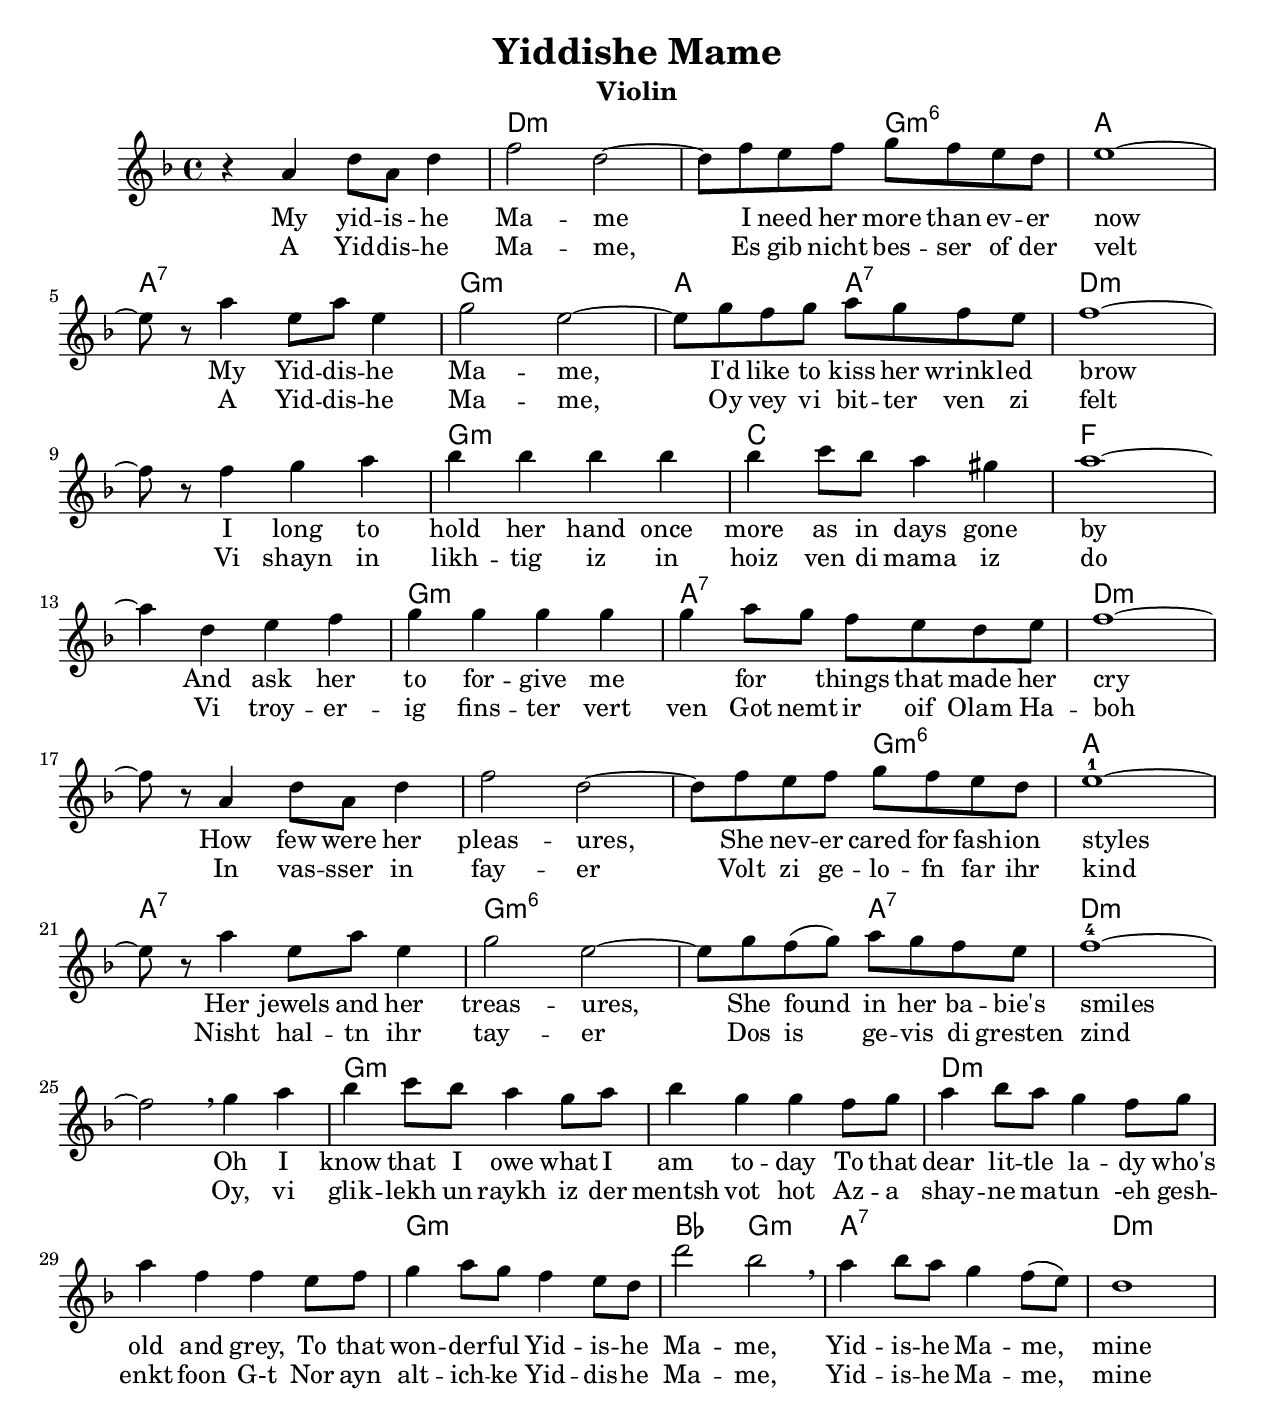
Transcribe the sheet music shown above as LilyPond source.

\version "2.18.0"
\include "english.ly"
\paper{
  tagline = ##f
  print-all-headers = ##t
  #(set-paper-size "letter")
}
date = #(strftime "%d-%m-%Y" (localtime (current-time)))

%\markup{ \italic{ " Updated " \date  }  }

%\markup{ Got something to say? }

global = {
  \clef treble
  \key g \minor
  \time 4/4
  \set Score.markFormatter = #format-mark-box-alphabet
}

%#################################### Melody ########################
melody = \relative c' {
  \global
  %\partial 16*3 a16 d f   %lead in notes

  r4 d4 g8 d g4
  bf2 g~
  g8 bf a bf  c bf a g
  a1~
  \break
  a8 r d4 a8 d a4
  c2 a~
  a8 c bf c  d c bf a
  bf1~
  \break
  bf8 r bf4 c d|
  ef4 ef ef ef
  ef4 f8 ef d4 cs
  d1~
  \break
  d4 g, a  bf
  c4 c c c
  c4 d8 c bf a g a |
  bf1~
  \break
  bf8 r d,4 g8 d g4
  bf2 g~
  g8 bf a bf  c bf a g
  a1-1~   %styles
  \break
  a8 r d4 a8 d a4
  c2 a~
  a8 c bf(c)  d c bf a
  bf1-4~
  \break
  bf2 \breathe c4 d
  ef4 f8 ef d4 c8 d|
  ef4 c c bf8 c
  d4 ef8 d c4 bf8 c
  \break
  d4 bf bf a8 bf
  c4 d8 c bf4 a8 g
  g'2 ef \breathe
  d4 ef8 d c4 bf8(a)
  %{
    <<
    {d4 ef8 d c4 bf8(a)}
    {d2 d}
    >>
  %}
  g1
}
%################################# Lyrics #####################
\addlyrics{
  My yid -- is -- he Ma -- me
  I need her more than ev -- er now
  My Yid -- dis -- he Ma -- me,
  I'd like to kiss her wrinkl -- ed brow
  I long to hold her hand once more as in days gone by
  And ask her to for -- give me \skip 4 for \skip 4 things that made her cry
  How few were her pleas -- ures,
  She nev -- er cared for fash -- ion styles
  Her jewels and her treas -- ures,
  She found in her ba -- bie's smiles
  Oh I know that I owe what I am to -- day
  To that dear lit -- tle la -- dy who's old and grey,
  To that won -- der -- ful Yid -- is -- he Ma -- me,
  Yid -- is -- he Ma -- me, mine
}
\addlyrics {
  A Yid -- dis -- he Ma -- me,
  Es gib nicht bes -- ser of der velt
  A Yid -- dis -- he Ma -- me,
  Oy vey vi bit -- ter ven zi felt
  Vi shayn in likh -- tig iz in hoiz ven di mama iz do
  Vi troy -- er -- ig fins -- ter vert ven Got nemt ir oif Olam Ha -- boh

  In vas -- sser in fay -- er
  Volt zi ge -- lo -- fn far ihr kind
  Nisht hal -- tn ihr tay -- er
  Dos is ge -- vis di gresten zind
  Oy, vi glik -- lekh un raykh iz der mentsh vot hot
  Az -- a  shay -- ne ma -- tun -eh gesh -- enkt foon G-t
  Nor ayn alt -- ich -- ke Yid -- dis -- he Ma -- me,
  Yid -- is -- he Ma -- me, mine
  %Ma -- \skip 4 \skip 4 me \skip 8 mayn
}
%################################# Chords #######################
harmonies =  \chordmode {
  s1
  g2*3:m
  c2:m6
  d1
  d1:7
  c2*2:m
  (d2)
  d2:7
  g1*2:m
  c1:m
  f1
  bf1*2
  c1:m
  d1:7
  g2*7:m
  c2:m6
  d1
  d1:7
  c2*3:m6
  d2:7
  g1*2:m
  c1*2:m
  g1*2:m
  c1:m
  ef2
  c2:m
  d1:7
  g1:m

}

\score {
  <<
    \new ChordNames {
      \set chordChanges = ##f
     \transpose g d \harmonies
    }
    \new Staff
   \transpose g d' \melody
  >>
  \header{
    title= "Yiddishe Mame"
    subtitle=""
    composer= ""
    instrument = "Violin"
    arranger= ""
  }
  \layout{indent = 1.0\cm}
  \midi {
    \tempo 4 = 120

    % \midi { }
  }
}
%{
% more verses:
\markup{}
\markup {
  \fill-line {
    \hspace #0.1 % distance from left margin
    \column {
      \line { "1."
	\column {
	  ""
	}
      }
      \hspace #0.2 % vertical distance between verses
      \line { "2."
	\column {
	 ""
	}
      }
    }
    \hspace #0.1  % horiz. distance between columns
    \column {
      \line { "3."
	\column {
	  ""
	}
      }
      \hspace #0.2 % distance between verses
      \line { "4."
	\column {
	 ""
	}
      }
    }
    \hspace #0.1 % distance to right margin
  }
}

%}
